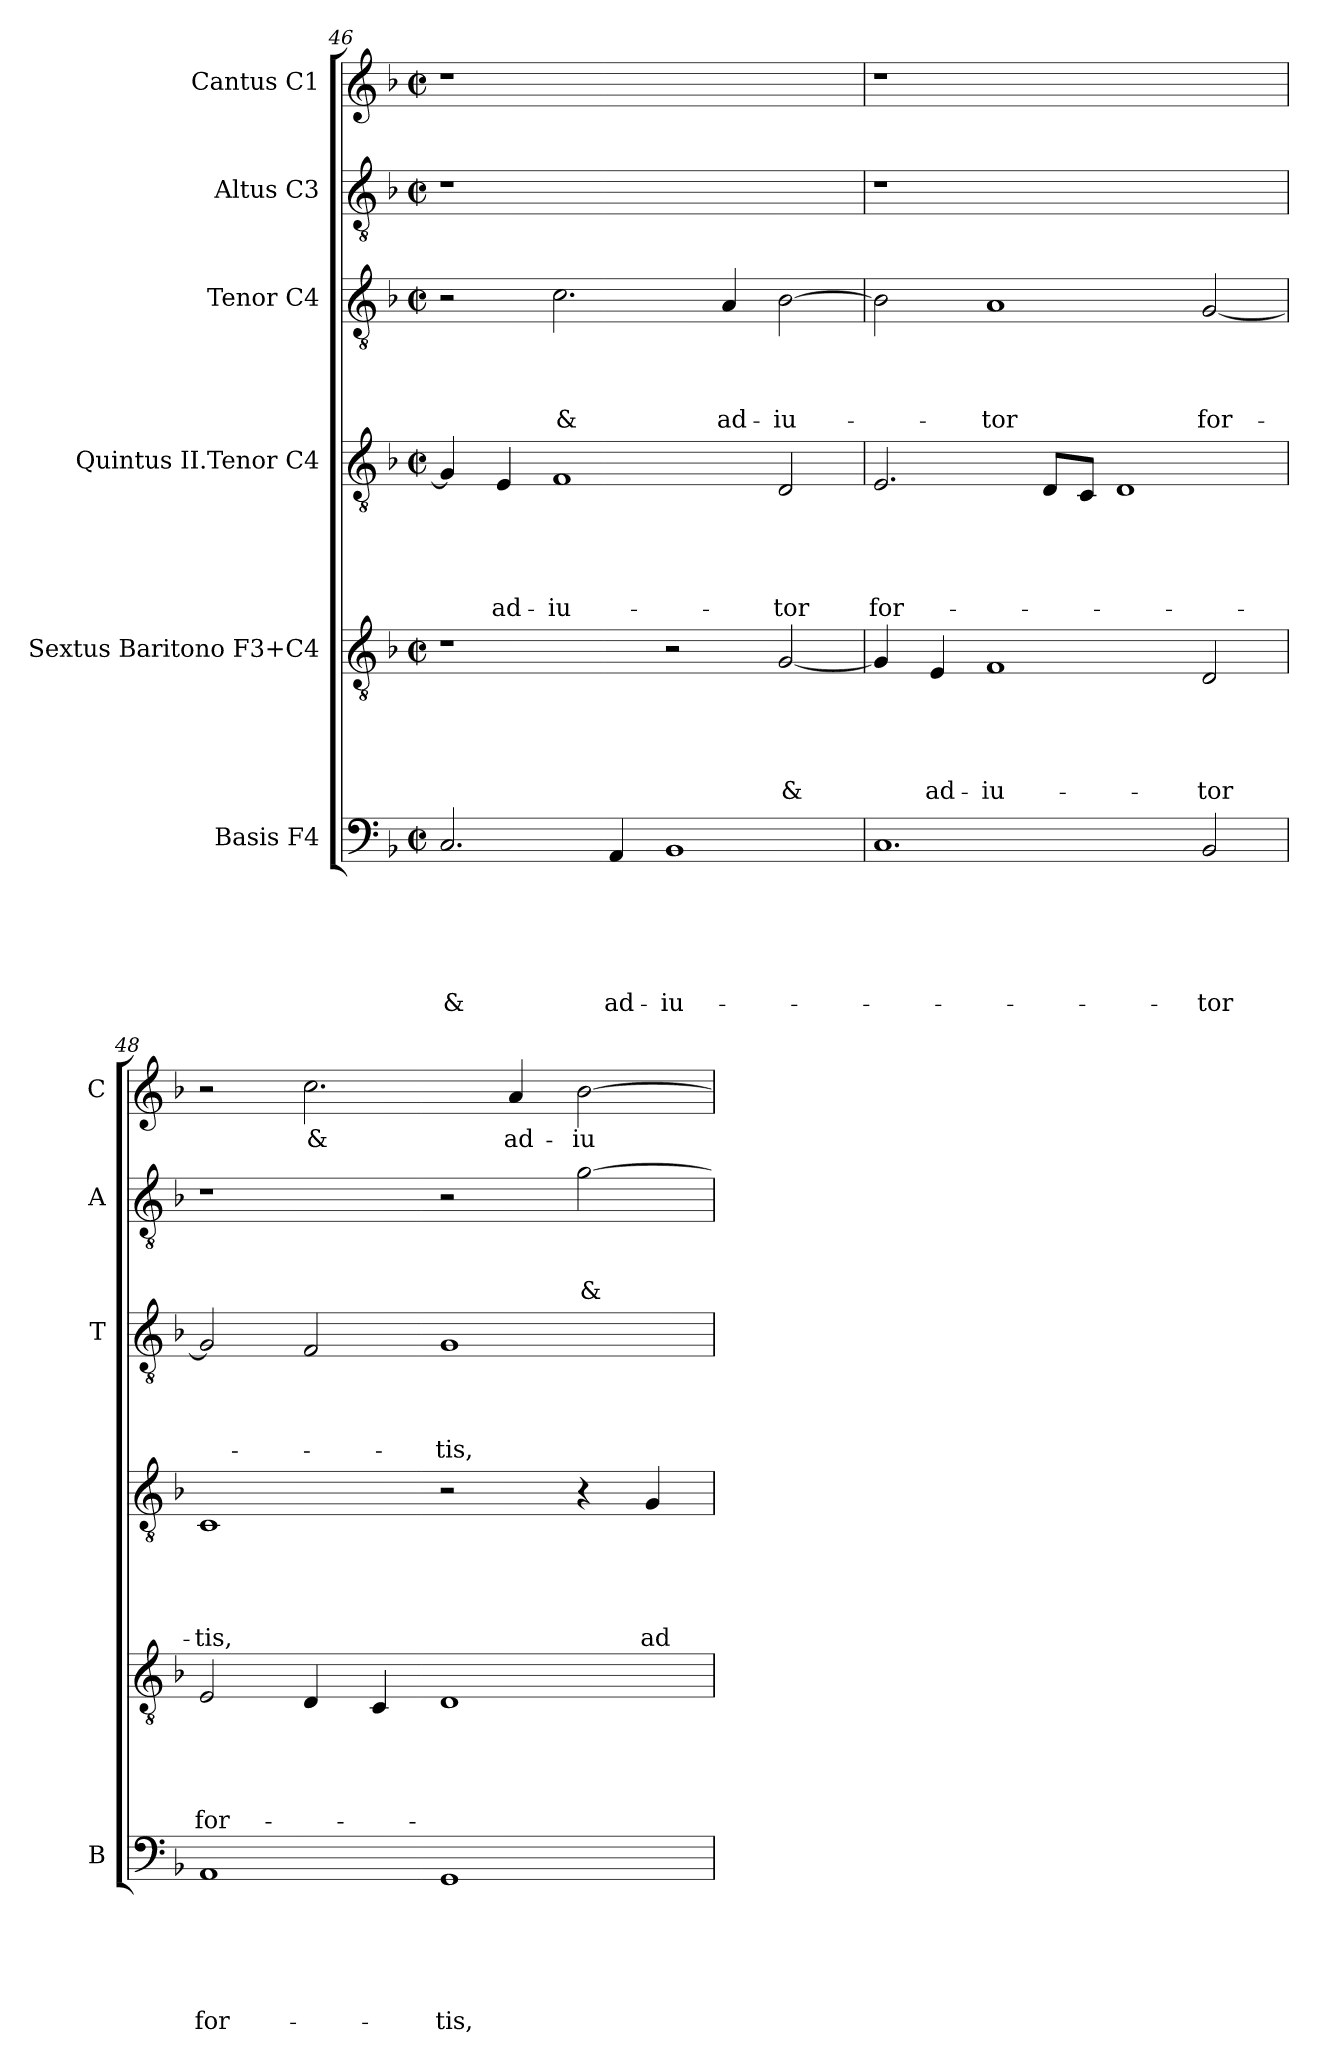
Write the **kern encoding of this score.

**kern	**text	**text	**text	**text	**text	**text	**kern	**text	**text	**text	**text	**text	**kern	**text	**text	**text	**text	**text	**kern	**text	**text	**text	**text	**kern	**text	**text	**text	**kern	**text
*part6	*part6	*part6	*part6	*part6	*part6	*part6	*part5	*part5	*part5	*part5	*part5	*part5	*part4	*part4	*part4	*part4	*part4	*part4	*part3	*part3	*part3	*part3	*part3	*part2	*part2	*part2	*part2	*part1	*part1
*staff6	*staff6	*staff6	*staff6	*staff6	*staff6	*staff6	*staff5	*staff5	*staff5	*staff5	*staff5	*staff5	*staff4	*staff4	*staff4	*staff4	*staff4	*staff4	*staff3	*staff3	*staff3	*staff3	*staff3	*staff2	*staff2	*staff2	*staff2	*staff1	*staff1
*I"Basis F4	*	*	*	*	*	*	*I"Sextus Baritono F3+C4	*	*	*	*	*	*I"Quintus II.Tenor C4	*	*	*	*	*	*I"Tenor C4	*	*	*	*	*I"Altus C3	*	*	*	*I"Cantus C1	*
*I'B	*	*	*	*	*	*	*	*	*	*	*	*	*	*	*	*	*	*	*I'T	*	*	*	*	*I'A	*	*	*	*I'C	*
*clefF4	*	*	*	*	*	*	*clefGv2	*	*	*	*	*	*clefGv2	*	*	*	*	*	*clefGv2	*	*	*	*	*clefGv2	*	*	*	*clefG2	*
*k[b-]	*	*	*	*	*	*	*k[b-]	*	*	*	*	*	*k[b-]	*	*	*	*	*	*k[b-]	*	*	*	*	*k[b-]	*	*	*	*k[b-]	*
*F:	*	*	*	*	*	*	*F:	*	*	*	*	*	*F:	*	*	*	*	*	*F:	*	*	*	*	*F:	*	*	*	*F:	*
*M2/2	*	*	*	*	*	*	*M2/2	*	*	*	*	*	*M2/2	*	*	*	*	*	*M2/2	*	*	*	*	*M2/2	*	*	*	*M2/2	*
*met(c|)	*	*	*	*	*	*	*met(c|)	*	*	*	*	*	*met(c|)	*	*	*	*	*	*met(c|)	*	*	*	*	*met(c|)	*	*	*	*met(c|)	*
=46	=46	=46	=46	=46	=46	=46	=46	=46	=46	=46	=46	=46	=46	=46	=46	=46	=46	=46	=46	=46	=46	=46	=46	=46	=46	=46	=46	=46	=46
!	!	!	!	!	!	!LO:LY:b	!	!	!	!	!	!	!	!	!	!	!	!	!	!	!	!	!	!	!	!	!	!	!
2.C/	.	.	.	.	.	&	1r	.	.	.	.	.	4G/]	.	.	.	.	.	2r	.	.	.	.	1r	.	.	.	1r	.
!	!	!	!	!	!	!	!	!	!	!	!	!	!	!	!	!	!	!LO:LY:b	!	!	!	!	!	!	!	!	!	!	!
.	.	.	.	.	.	.	.	.	.	.	.	.	4E/	.	.	.	.	ad-	.	.	.	.	.	.	.	.	.	.	.
!	!	!	!	!	!	!	!	!	!	!	!	!	!	!	!	!	!	!LO:LY:b	!	!	!	!	!LO:LY:b	!	!	!	!	!	!
.	.	.	.	.	.	.	.	.	.	.	.	.	1F	.	.	.	.	-iu-	2.c\	.	.	.	&	.	.	.	.	.	.
!	!	!	!	!	!	!LO:LY:b	!	!	!	!	!	!	!	!	!	!	!	!	!	!	!	!	!	!	!	!	!	!	!
4AA/	.	.	.	.	.	ad-	.	.	.	.	.	.	.	.	.	.	.	.	.	.	.	.	.	.	.	.	.	.	.
!	!	!	!	!	!	!LO:LY:b	!	!	!	!	!	!	!	!	!	!	!	!	!	!	!	!	!	!	!	!	!	!	!
1BB-	.	.	.	.	.	-iu-	2r	.	.	.	.	.	.	.	.	.	.	.	.	.	.	.	.	1ryy	.	.	.	1ryy	.
!	!	!	!	!	!	!	!	!	!	!	!	!	!	!	!	!	!	!	!	!	!	!	!LO:LY:b	!	!	!	!	!	!
.	.	.	.	.	.	.	.	.	.	.	.	.	.	.	.	.	.	.	4A/	.	.	.	ad-	.	.	.	.	.	.
!	!	!	!	!	!	!	!	!	!	!	!	!LO:LY:b	!	!	!	!	!	!LO:LY:b	!	!	!	!	!LO:LY:b	!	!	!	!	!	!
.	.	.	.	.	.	.	[2G/	.	.	.	.	&	2D/	.	.	.	.	-tor	[2B-\	.	.	.	-iu-	.	.	.	.	.	.
=47	=47	=47	=47	=47	=47	=47	=47	=47	=47	=47	=47	=47	=47	=47	=47	=47	=47	=47	=47	=47	=47	=47	=47	=47	=47	=47	=47	=47	=47
!	!	!	!	!	!	!	!	!	!	!	!	!	!	!	!	!	!	!LO:LY:b	!	!	!	!	!	!	!	!	!	!	!
1.C	.	.	.	.	.	.	4G/]	.	.	.	.	.	2.E/	.	.	.	.	for-	2B-\]	.	.	.	.	1r	.	.	.	1r	.
!	!	!	!	!	!	!	!	!	!	!	!	!LO:LY:b	!	!	!	!	!	!	!	!	!	!	!	!	!	!	!	!	!
.	.	.	.	.	.	.	4E/	.	.	.	.	ad-	.	.	.	.	.	.	.	.	.	.	.	.	.	.	.	.	.
!	!	!	!	!	!	!	!	!	!	!	!	!LO:LY:b	!	!	!	!	!	!	!	!	!	!	!LO:LY:b	!	!	!	!	!	!
.	.	.	.	.	.	.	1F	.	.	.	.	-iu-	.	.	.	.	.	.	1A	.	.	.	-tor	.	.	.	.	.	.
.	.	.	.	.	.	.	.	.	.	.	.	.	8D/L	.	.	.	.	.	.	.	.	.	.	.	.	.	.	.	.
.	.	.	.	.	.	.	.	.	.	.	.	.	8C/J	.	.	.	.	.	.	.	.	.	.	.	.	.	.	.	.
.	.	.	.	.	.	.	.	.	.	.	.	.	1D	.	.	.	.	.	.	.	.	.	.	1ryy	.	.	.	1ryy	.
!	!	!	!	!	!	!LO:LY:b	!	!	!	!	!	!LO:LY:b	!	!	!	!	!	!	!	!	!	!	!LO:LY:b	!	!	!	!	!	!
2BB-/	.	.	.	.	.	-tor	2D/	.	.	.	.	-tor	.	.	.	.	.	.	[2G/	.	.	.	for-	.	.	.	.	.	.
=48	=48	=48	=48	=48	=48	=48	=48	=48	=48	=48	=48	=48	=48	=48	=48	=48	=48	=48	=48	=48	=48	=48	=48	=48	=48	=48	=48	=48	=48
!	!	!	!	!	!	!LO:LY:b	!	!	!	!	!	!LO:LY:b	!	!	!	!	!	!LO:LY:b	!	!	!	!	!	!	!	!	!	!	!
1AA	.	.	.	.	.	for-	2E/	.	.	.	.	for-	1C	.	.	.	.	-tis,	2G/]	.	.	.	.	1r	.	.	.	2r	.
!	!	!	!	!	!	!	!	!	!	!	!	!	!	!	!	!	!	!	!	!	!	!	!	!	!	!	!	!	!LO:LY:b
.	.	.	.	.	.	.	4D/	.	.	.	.	.	.	.	.	.	.	.	2F/	.	.	.	.	.	.	.	.	2.cc\	&
.	.	.	.	.	.	.	4C/	.	.	.	.	.	.	.	.	.	.	.	.	.	.	.	.	.	.	.	.	.	.
!	!	!	!	!	!	!LO:LY:b	!	!	!	!	!	!	!	!	!	!	!	!	!	!	!	!	!LO:LY:b	!	!	!	!	!	!
1GG	.	.	.	.	.	-tis,	1D	.	.	.	.	.	2r	.	.	.	.	.	1G	.	.	.	-tis,	2r	.	.	.	.	.
!	!	!	!	!	!	!	!	!	!	!	!	!	!	!	!	!	!	!	!	!	!	!	!	!	!	!	!	!	!LO:LY:b
.	.	.	.	.	.	.	.	.	.	.	.	.	.	.	.	.	.	.	.	.	.	.	.	.	.	.	.	4a/	ad-
!	!	!	!	!	!	!	!	!	!	!	!	!	!	!	!	!	!	!	!	!	!	!	!	!	!	!	!LO:LY:b	!	!LO:LY:b
.	.	.	.	.	.	.	.	.	.	.	.	.	4r	.	.	.	.	.	.	.	.	.	.	[2g\	.	.	&	[2b-\	-iu-
!	!	!	!	!	!	!	!	!	!	!	!	!	!	!	!	!	!	!LO:LY:b	!	!	!	!	!	!	!	!	!	!	!
.	.	.	.	.	.	.	.	.	.	.	.	.	4G/	.	.	.	.	ad-	.	.	.	.	.	.	.	.	.	.	.
=	=	=	=	=	=	=	=	=	=	=	=	=	=	=	=	=	=	=	=	=	=	=	=	=	=	=	=	=	=
*-	*-	*-	*-	*-	*-	*-	*-	*-	*-	*-	*-	*-	*-	*-	*-	*-	*-	*-	*-	*-	*-	*-	*-	*-	*-	*-	*-	*-	*-
